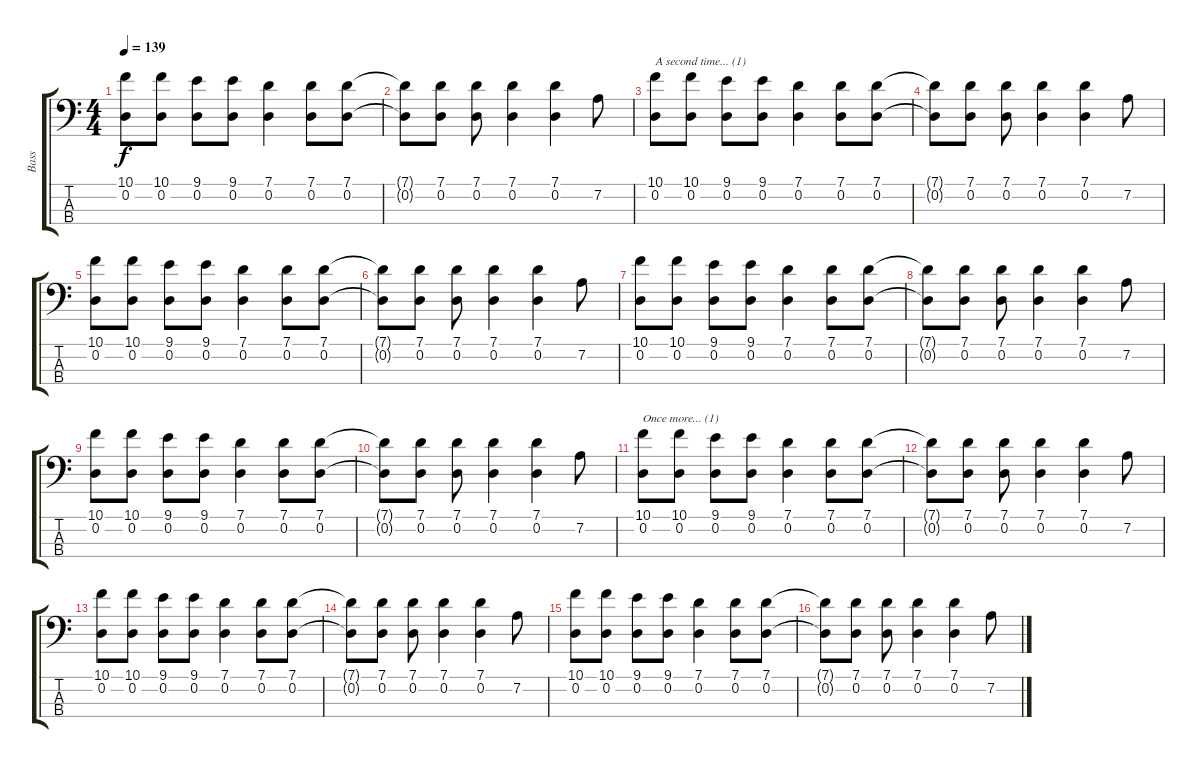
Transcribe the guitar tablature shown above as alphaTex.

\track ("Bass" "Bass") {instrument electricbasspick}
\staff {score tabs}
\tuning (G2 D2 A1 E1) {hide}
\ts (4 4)
\tempo 139
\clef f4
\ks c
(10.1 0.2).8{dy f} (10.1 0.2).8 (9.1 0.2).8 (9.1 0.2).8 (7.1 0.2).4 (7.1 0.2).8 (7.1 0.2).8 |
(7.1{t} 0.2{t}).8 (7.1 0.2).8 (7.1 0.2).8 (7.1 0.2).4 (7.1 0.2).4 7.2.8 |
(10.1 0.2).8{txt "A second time... (1)"} (10.1 0.2).8 (9.1 0.2).8 (9.1 0.2).8 (7.1 0.2).4 (7.1 0.2).8 (7.1 0.2).8 |
(7.1{t} 0.2{t}).8 (7.1 0.2).8 (7.1 0.2).8 (7.1 0.2).4 (7.1 0.2).4 7.2.8 |
(10.1 0.2).8 (10.1 0.2).8 (9.1 0.2).8 (9.1 0.2).8 (7.1 0.2).4 (7.1 0.2).8 (7.1 0.2).8 |
(7.1{t} 0.2{t}).8 (7.1 0.2).8 (7.1 0.2).8 (7.1 0.2).4 (7.1 0.2).4 7.2.8 |
(10.1 0.2).8 (10.1 0.2).8 (9.1 0.2).8 (9.1 0.2).8 (7.1 0.2).4 (7.1 0.2).8 (7.1 0.2).8 |
(7.1{t} 0.2{t}).8 (7.1 0.2).8 (7.1 0.2).8 (7.1 0.2).4 (7.1 0.2).4 7.2.8 |
(10.1 0.2).8 (10.1 0.2).8 (9.1 0.2).8 (9.1 0.2).8 (7.1 0.2).4 (7.1 0.2).8 (7.1 0.2).8 |
(7.1{t} 0.2{t}).8 (7.1 0.2).8 (7.1 0.2).8 (7.1 0.2).4 (7.1 0.2).4 7.2.8 |
(10.1 0.2).8{txt "Once more... (1)"} (10.1 0.2).8 (9.1 0.2).8 (9.1 0.2).8 (7.1 0.2).4 (7.1 0.2).8 (7.1 0.2).8 |
(7.1{t} 0.2{t}).8 (7.1 0.2).8 (7.1 0.2).8 (7.1 0.2).4 (7.1 0.2).4 7.2.8 |
(10.1 0.2).8 (10.1 0.2).8 (9.1 0.2).8 (9.1 0.2).8 (7.1 0.2).4 (7.1 0.2).8 (7.1 0.2).8 |
(7.1{t} 0.2{t}).8 (7.1 0.2).8 (7.1 0.2).8 (7.1 0.2).4 (7.1 0.2).4 7.2.8 |
(10.1 0.2).8 (10.1 0.2).8 (9.1 0.2).8 (9.1 0.2).8 (7.1 0.2).4 (7.1 0.2).8 (7.1 0.2).8 |
(7.1{t} 0.2{t}).8 (7.1 0.2).8 (7.1 0.2).8 (7.1 0.2).4 (7.1 0.2).4 7.2.8
